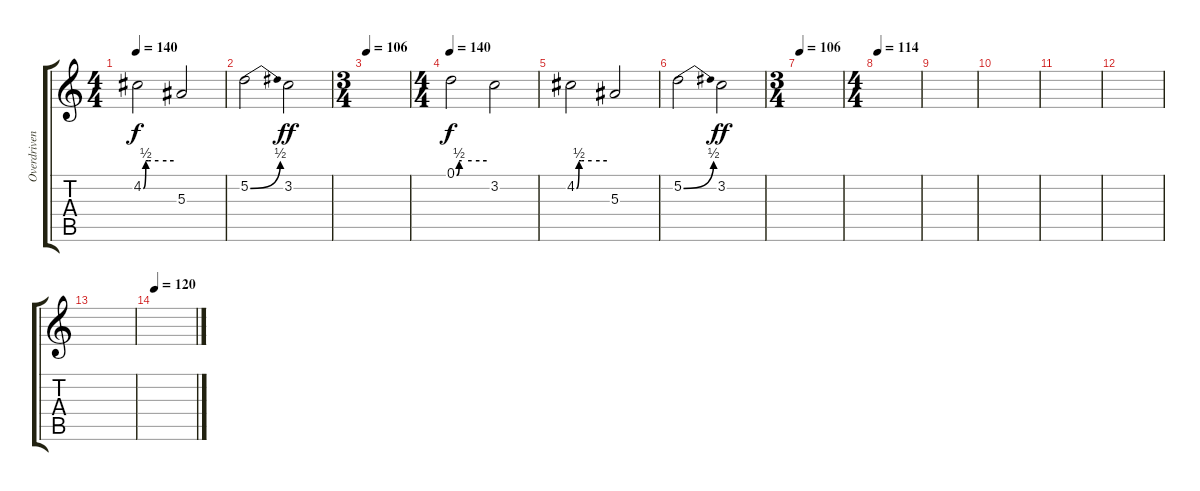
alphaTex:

\track ("Overdriven Guitar 3" "Overdriven") {instrument overdrivenguitar}
\staff {score tabs}
\tuning (D4 A3 F3 C3 G2 C2) {hide}
\ts (4 4)
\tempo 140
\clef g2
\ks c
4.2{be (custom 0 0 5 2 10 2 15 2 30 2 60 2)}.2{dy f} 5.3.2 |
5.2{be (bend 0 0 60 2)}.2 3.2.2{dy ff} |
\ts (3 4)
\tempo 106
|
\ts (4 4)
\tempo 140
0.1{be (custom 0 0 5 2 10 2 30 2 60 2)}.2{dy f} 3.2.2 |
4.2{be (custom 0 0 5 2 10 2 15 2 30 2 60 2)}.2 5.3.2 |
5.2{be (bend 0 0 60 2)}.2 3.2.2{dy ff} |
\ts (3 4)
\tempo 106
|
\ts (4 4)
\tempo 114
|
|
|
|
|
|
\tempo 120
